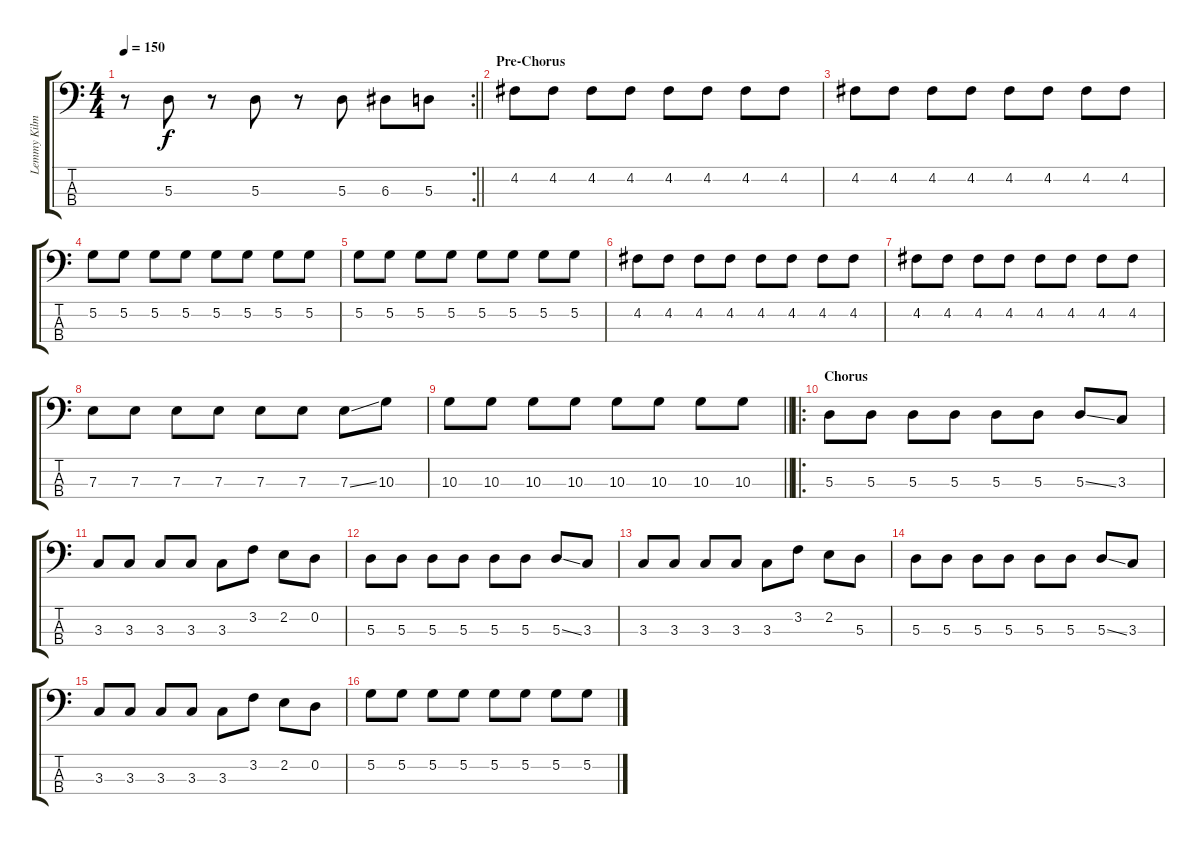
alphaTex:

\track ("Lemmy Kilmister" "Lemmy Kilm") {instrument electricbasspick}
\staff {score tabs}
\tuning (G2 D2 A1 E1) {hide}
\rc 2
\ts (4 4)
\tempo 150
\clef f4
\barLineRight lightlight
\ks c
r.8{dy f} 5.3.8 r.8 5.3.8 r.8 5.3.8 6.3.8 5.3.8 |
\section ("" "Pre-Chorus")
4.2.8 4.2.8 4.2.8 4.2.8 4.2.8 4.2.8 4.2.8 4.2.8 |
4.2.8 4.2.8 4.2.8 4.2.8 4.2.8 4.2.8 4.2.8 4.2.8 |
5.2.8 5.2.8 5.2.8 5.2.8 5.2.8 5.2.8 5.2.8 5.2.8 |
5.2.8 5.2.8 5.2.8 5.2.8 5.2.8 5.2.8 5.2.8 5.2.8 |
4.2.8 4.2.8 4.2.8 4.2.8 4.2.8 4.2.8 4.2.8 4.2.8 |
4.2.8 4.2.8 4.2.8 4.2.8 4.2.8 4.2.8 4.2.8 4.2.8 |
7.3.8 7.3.8 7.3.8 7.3.8 7.3.8 7.3.8 7.3{ss}.8 10.3.8 |
\barLineRight lightlight
10.3.8 10.3.8 10.3.8 10.3.8 10.3.8 10.3.8 10.3.8 10.3.8 |
\ro
\section ("" "Chorus")
5.3.8 5.3.8 5.3.8 5.3.8 5.3.8 5.3.8 5.3{ss}.8 3.3.8 |
3.3.8 3.3.8 3.3.8 3.3.8 3.3.8 3.2.8 2.2.8 0.2.8 |
5.3.8 5.3.8 5.3.8 5.3.8 5.3.8 5.3.8 5.3{ss}.8 3.3.8 |
3.3.8 3.3.8 3.3.8 3.3.8 3.3.8 3.2.8 2.2.8 5.3.8 |
5.3.8 5.3.8 5.3.8 5.3.8 5.3.8 5.3.8 5.3{ss}.8 3.3.8 |
3.3.8 3.3.8 3.3.8 3.3.8 3.3.8 3.2.8 2.2.8 0.2.8 |
5.2.8 5.2.8 5.2.8 5.2.8 5.2.8 5.2.8 5.2.8 5.2.8
